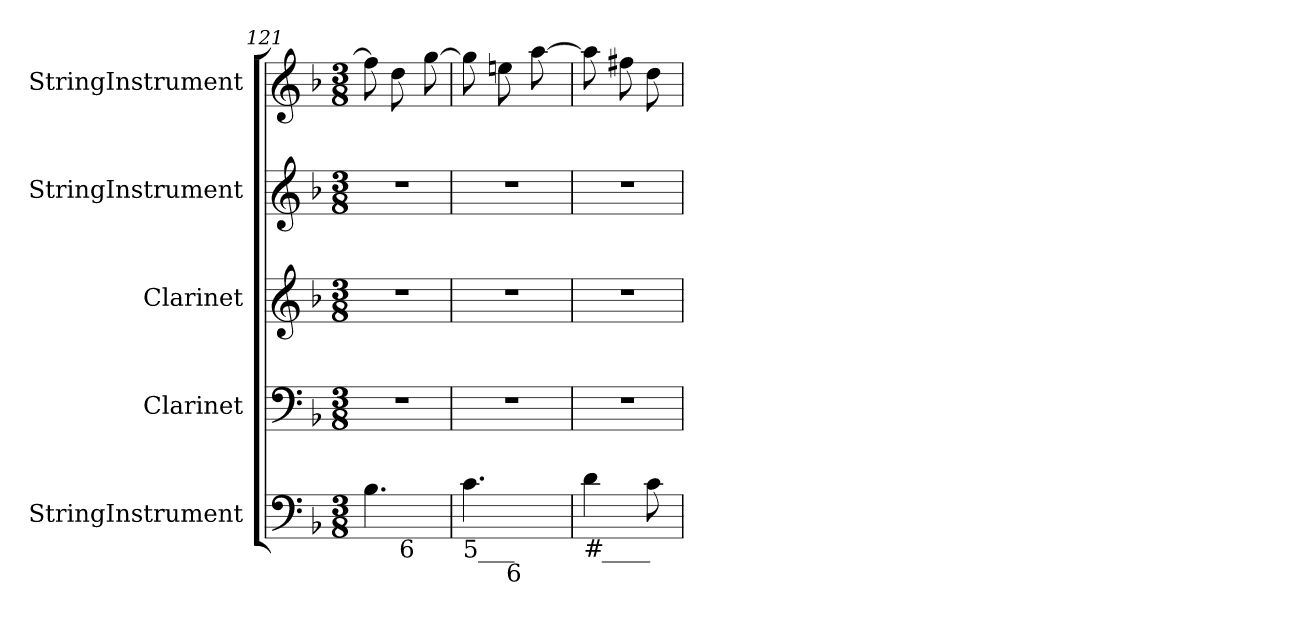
**kern	**kern	**kern	**kern	**kern
*part5	*part4	*part3	*part2	*part1
*staff5	*staff4	*staff3	*staff2	*staff1
*I"StringInstrument	*I"Clarinet	*I"Clarinet	*I"StringInstrument	*I"StringInstrument
*I'Str	*I'Cl	*I'Cl	*I'Str	*I'Str
*clefF4	*clefF4	*clefG2	*clefG2	*clefG2
*	*ITrd1c2	*ITrd1c2	*	*
*k[b-]	*k[b-e-a-]	*k[b-e-a-]	*k[b-]	*k[b-]
*F:	*E-:	*E-:	*F:	*F:
*M3/8	*M3/8	*M3/8	*M3/8	*M3/8
=121	=121	=121	=121	=121
!LO:TX:b:t=5	!	!	!	!
*^	*	*	*	*
4.B-\	8ryy	4.r	4.r	4.r	8ff\]
.	64ryy	.	.	.	8dd\
!	!LO:TX:b:t=6	!	!	!	!
.	8...ryy	.	.	.	.
.	.	.	.	.	[8gg\
!!LO:LB:g=z
=122	=122	=122	=122	=122	=122
!LO:TX:b:t=5	!	!	!	!	!
*	*^	*	*	*	*
4.c\	32.ryy	8ryy	4.r	4.r	4.r	8gg\]
!	!LO:TX:b:t=___	!	!	!	!	!
.	4ryy	.	.	.	.	.
.	.	64ryy	.	.	.	8een\
!	!	!LO:TX:b:t=6	!	!	!	!
.	.	8...ryy	.	.	.	.
.	.	.	.	.	.	[8aa\
.	16ryy	.	.	.	.	.
.	64ryy	.	.	.	.	.
=123	=123	=123	=123	=123	=123	=123
!LO:TX:b:t=#	!	!	!	!	!	!
*	*v	*v	*	*	*	*
4d\	16ryy	4.r	4.r	4.r	8aa\]
!	!LO:TX:b:t=____	!	!	!	!
.	4ryy	.	.	.	.
.	.	.	.	.	8ff#X\
8c\	.	.	.	.	8dd\
.	16ryy	.	.	.	.
*v	*v	*	*	*	*
=	=	=	=	=
*-	*-	*-	*-	*-
